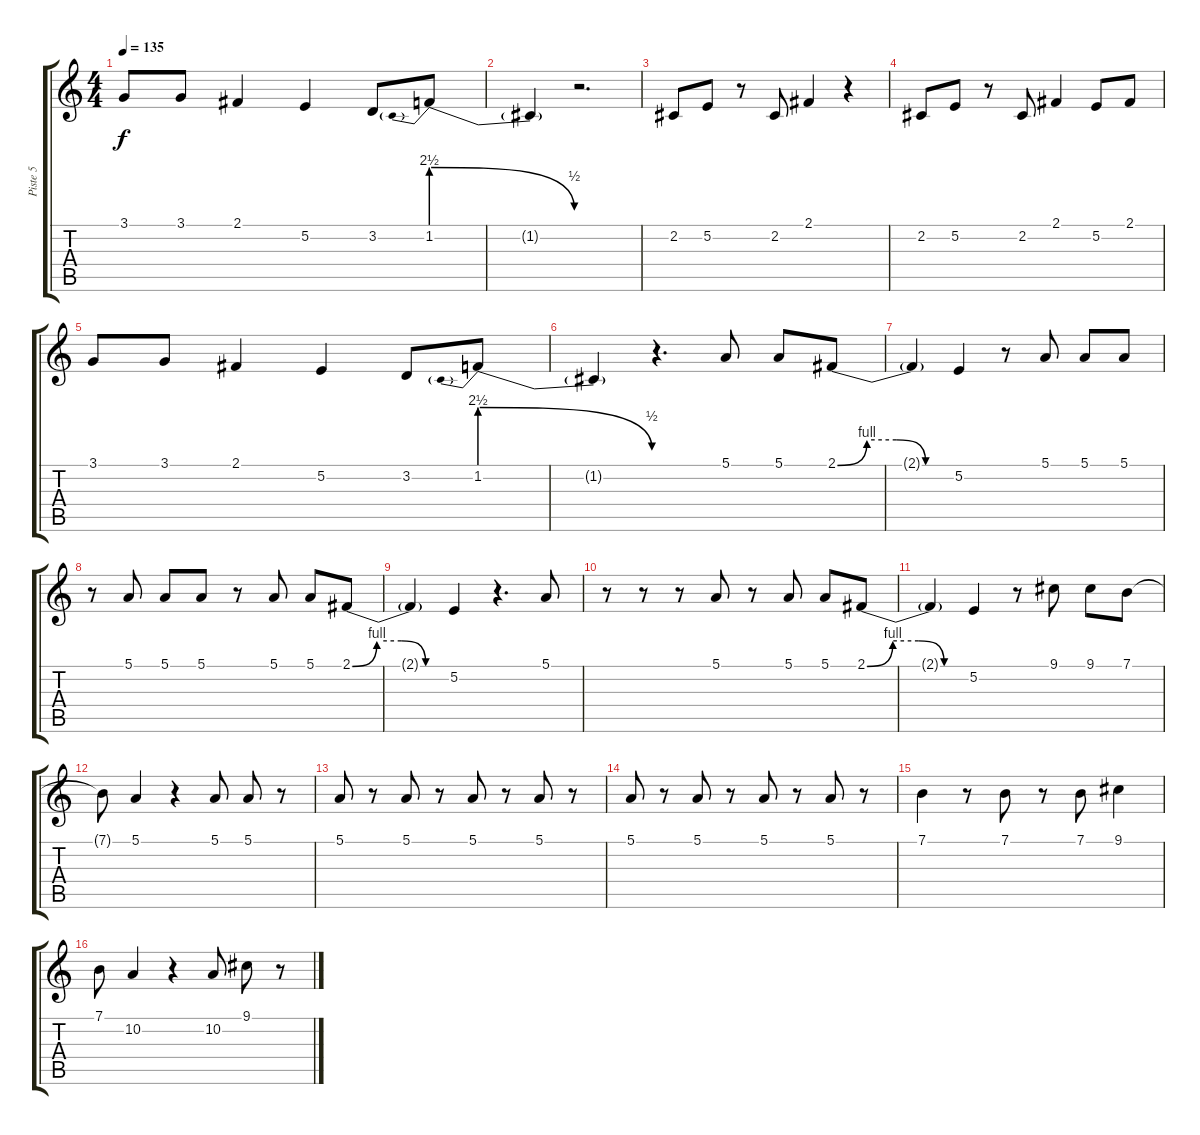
\track ("Piste 5" "Piste 5") {instrument stringensemble1}
\staff {score tabs}
\tuning (E4 B3 G3 D3 A2 E2) {hide}
\ts (4 4)
\tempo 135
\clef g2
\ks c
3.1.8{dy f} 3.1.8 2.1.4 5.2.4 3.2.8 1.2{be (prebendrelease 0 10 60 2)}.8 |
1.2{t}.4 r.2{d} |
2.2.8 5.2.8 r.8 2.2.8 2.1.4 r.4 |
2.2.8 5.2.8 r.8 2.2.8 2.1.4 5.2.8 2.1.8 |
3.1.8 3.1.8 2.1.4 5.2.4 3.2.8 1.2{be (prebendrelease 0 10 60 2)}.8 |
1.2{t}.4 r.4{d} 5.1.8 5.1.8 2.1{be (custom 0 0 15 4 30 4 45 0 60 0)}.8 |
2.1{t}.4 5.2.4 r.8 5.1.8 5.1.8 5.1.8 |
r.8 5.1.8 5.1.8 5.1.8 r.8 5.1.8 5.1.8 2.1{be (custom 0 0 15 4 30 4 45 0 60 0)}.8 |
2.1{t}.4 5.2.4 r.4{d} 5.1.8 |
r.8 r.8 r.8 5.1.8 r.8 5.1.8 5.1.8 2.1{be (custom 0 0 15 4 30 4 45 0 60 0)}.8 |
2.1{t}.4 5.2.4 r.8 9.1.8 9.1.8 7.1.8 |
7.1{t}.8 5.1.4 r.4 5.1.8 5.1.8 r.8 |
5.1.8 r.8 5.1.8 r.8 5.1.8 r.8 5.1.8 r.8 |
5.1.8 r.8 5.1.8 r.8 5.1.8 r.8 5.1.8 r.8 |
7.1.4 r.8 7.1.8 r.8 7.1.8 9.1.4 |
7.1.8 10.2.4 r.4 10.2.8 9.1.8 r.8
